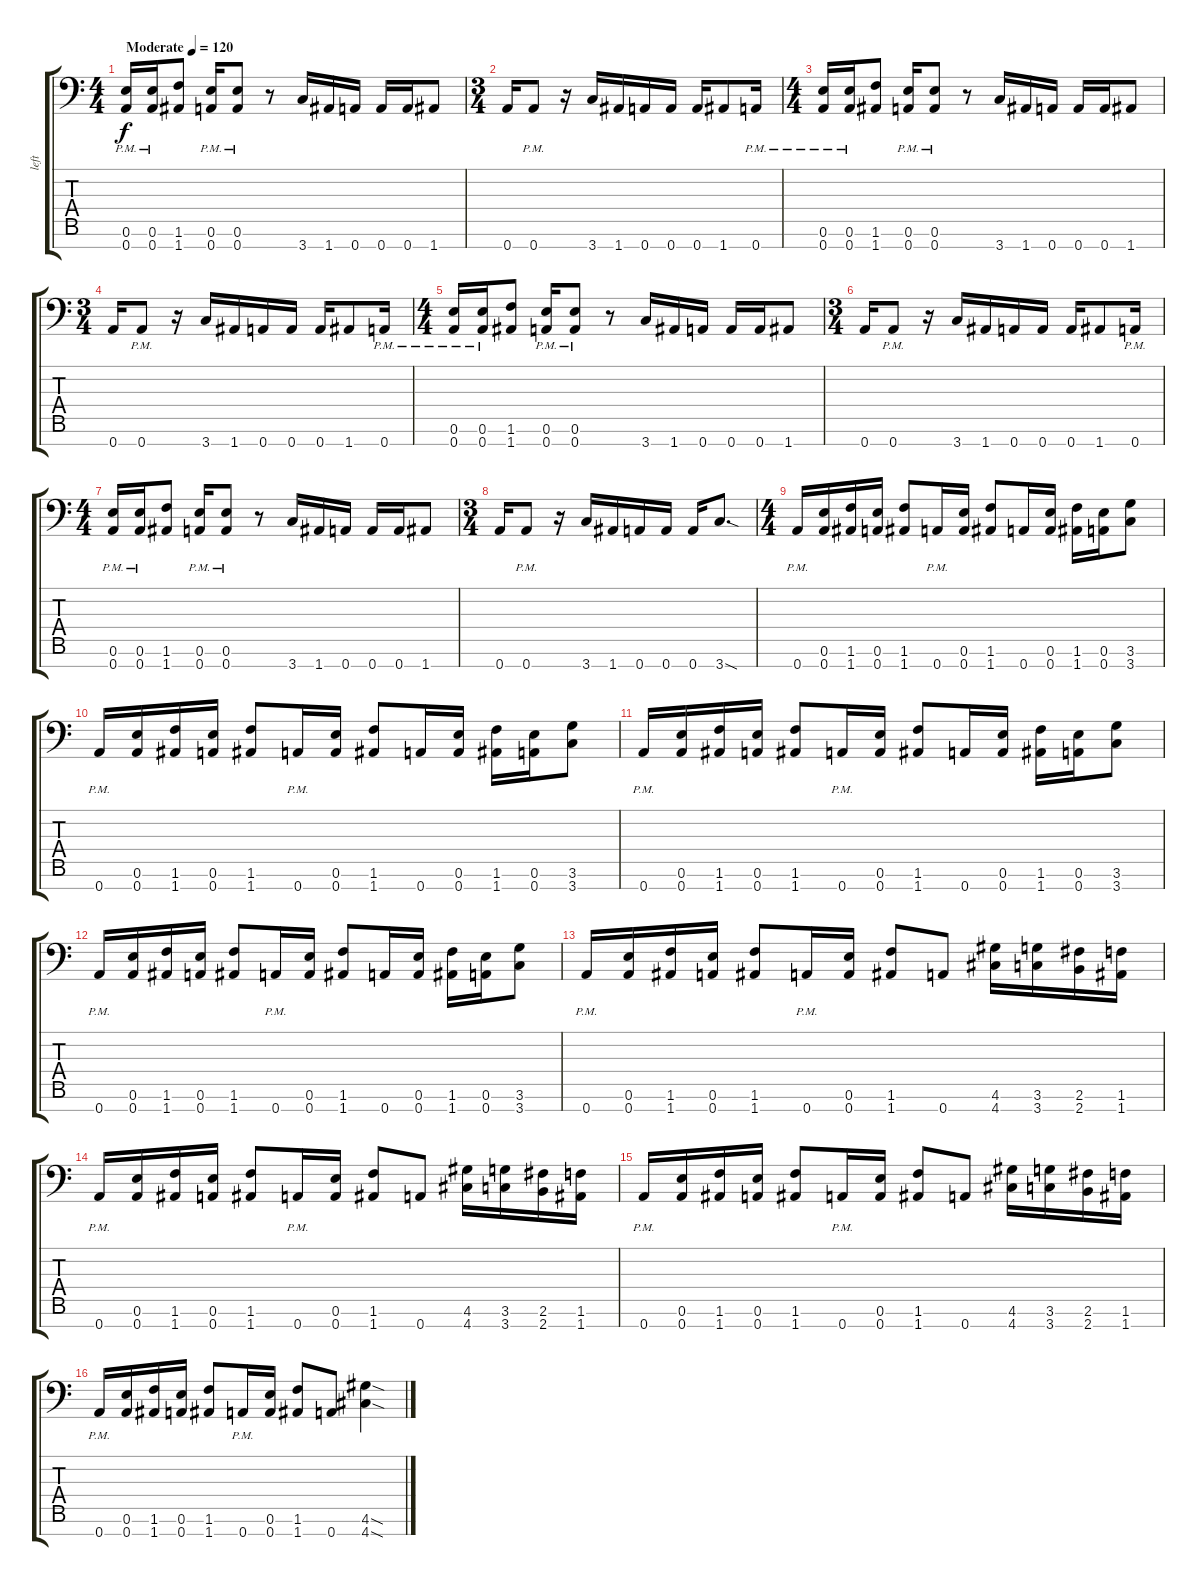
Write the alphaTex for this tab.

\track ("left" "left") {instrument distortionguitar}
\staff {score tabs}
\tuning (E4 B3 G3 D3 A2 E2 A1) {hide}
\ts (4 4)
\tempo (120 "Moderate")
\clef f4
\ks c
(0.6{pm} 0.7{pm}).16{dy f instrument distortionguitar} (0.6{pm} 0.7{pm}).16 (1.6 1.7).8 (0.6{pm} 0.7{pm}).16 (0.6{pm} 0.7{pm}).8 r.8 3.7.16 1.7.16 0.7.16 0.7.16 0.7.16 1.7.8 |
\ts (3 4)
0.7.16 0.7{pm}.8 r.16 3.7.16 1.7.16 0.7.16 0.7.16 0.7.16 1.7.8 0.7{pm}.16 |
\ts (4 4)
(0.6{pm} 0.7{pm}).16 (0.6{pm} 0.7{pm}).16 (1.6 1.7).8 (0.6{pm} 0.7{pm}).16 (0.6{pm} 0.7{pm}).8 r.8 3.7.16 1.7.16 0.7.16 0.7.16 0.7.16 1.7.8 |
\ts (3 4)
0.7.16 0.7{pm}.8 r.16 3.7.16 1.7.16 0.7.16 0.7.16 0.7.16 1.7.8 0.7{pm}.16 |
\ts (4 4)
(0.6{pm} 0.7{pm}).16 (0.6{pm} 0.7{pm}).16 (1.6 1.7).8 (0.6{pm} 0.7{pm}).16 (0.6{pm} 0.7{pm}).8 r.8 3.7.16 1.7.16 0.7.16 0.7.16 0.7.16 1.7.8 |
\ts (3 4)
0.7.16 0.7{pm}.8 r.16 3.7.16 1.7.16 0.7.16 0.7.16 0.7.16 1.7.8 0.7{pm}.16 |
\ts (4 4)
(0.6{pm} 0.7{pm}).16 (0.6{pm} 0.7{pm}).16 (1.6 1.7).8 (0.6{pm} 0.7{pm}).16 (0.6{pm} 0.7{pm}).8 r.8 3.7.16 1.7.16 0.7.16 0.7.16 0.7.16 1.7.8 |
\ts (3 4)
0.7.16 0.7{pm}.8 r.16 3.7.16 1.7.16 0.7.16 0.7.16 0.7.16 3.7{sod}.8{d} |
\ts (4 4)
0.7{pm}.16 (0.6 0.7).16 (1.6 1.7).16 (0.6 0.7).16 (1.6 1.7).8 0.7{pm}.16 (0.6 0.7).16 (1.6 1.7).8 0.7.16 (0.6 0.7).16 (1.6 1.7).16 (0.6 0.7).16 (3.6 3.7).8 |
0.7{pm}.16 (0.6 0.7).16 (1.6 1.7).16 (0.6 0.7).16 (1.6 1.7).8 0.7{pm}.16 (0.6 0.7).16 (1.6 1.7).8 0.7.16 (0.6 0.7).16 (1.6 1.7).16 (0.6 0.7).16 (3.6 3.7).8 |
0.7{pm}.16 (0.6 0.7).16 (1.6 1.7).16 (0.6 0.7).16 (1.6 1.7).8 0.7{pm}.16 (0.6 0.7).16 (1.6 1.7).8 0.7.16 (0.6 0.7).16 (1.6 1.7).16 (0.6 0.7).16 (3.6 3.7).8 |
0.7{pm}.16 (0.6 0.7).16 (1.6 1.7).16 (0.6 0.7).16 (1.6 1.7).8 0.7{pm}.16 (0.6 0.7).16 (1.6 1.7).8 0.7.16 (0.6 0.7).16 (1.6 1.7).16 (0.6 0.7).16 (3.6 3.7).8 |
0.7{pm}.16 (0.6 0.7).16 (1.6 1.7).16 (0.6 0.7).16 (1.6 1.7).8 0.7{pm}.16 (0.6 0.7).16 (1.6 1.7).8 0.7.8 (4.6 4.7).16 (3.6 3.7).16 (2.6 2.7).16 (1.6 1.7).16 |
0.7{pm}.16 (0.6 0.7).16 (1.6 1.7).16 (0.6 0.7).16 (1.6 1.7).8 0.7{pm}.16 (0.6 0.7).16 (1.6 1.7).8 0.7.8 (4.6 4.7).16 (3.6 3.7).16 (2.6 2.7).16 (1.6 1.7).16 |
0.7{pm}.16 (0.6 0.7).16 (1.6 1.7).16 (0.6 0.7).16 (1.6 1.7).8 0.7{pm}.16 (0.6 0.7).16 (1.6 1.7).8 0.7.8 (4.6 4.7).16 (3.6 3.7).16 (2.6 2.7).16 (1.6 1.7).16 |
0.7{pm}.16 (0.6 0.7).16 (1.6 1.7).16 (0.6 0.7).16 (1.6 1.7).8 0.7{pm}.16 (0.6 0.7).16 (1.6 1.7).8 0.7.8 (4.6{sod} 4.7{sod}).4
